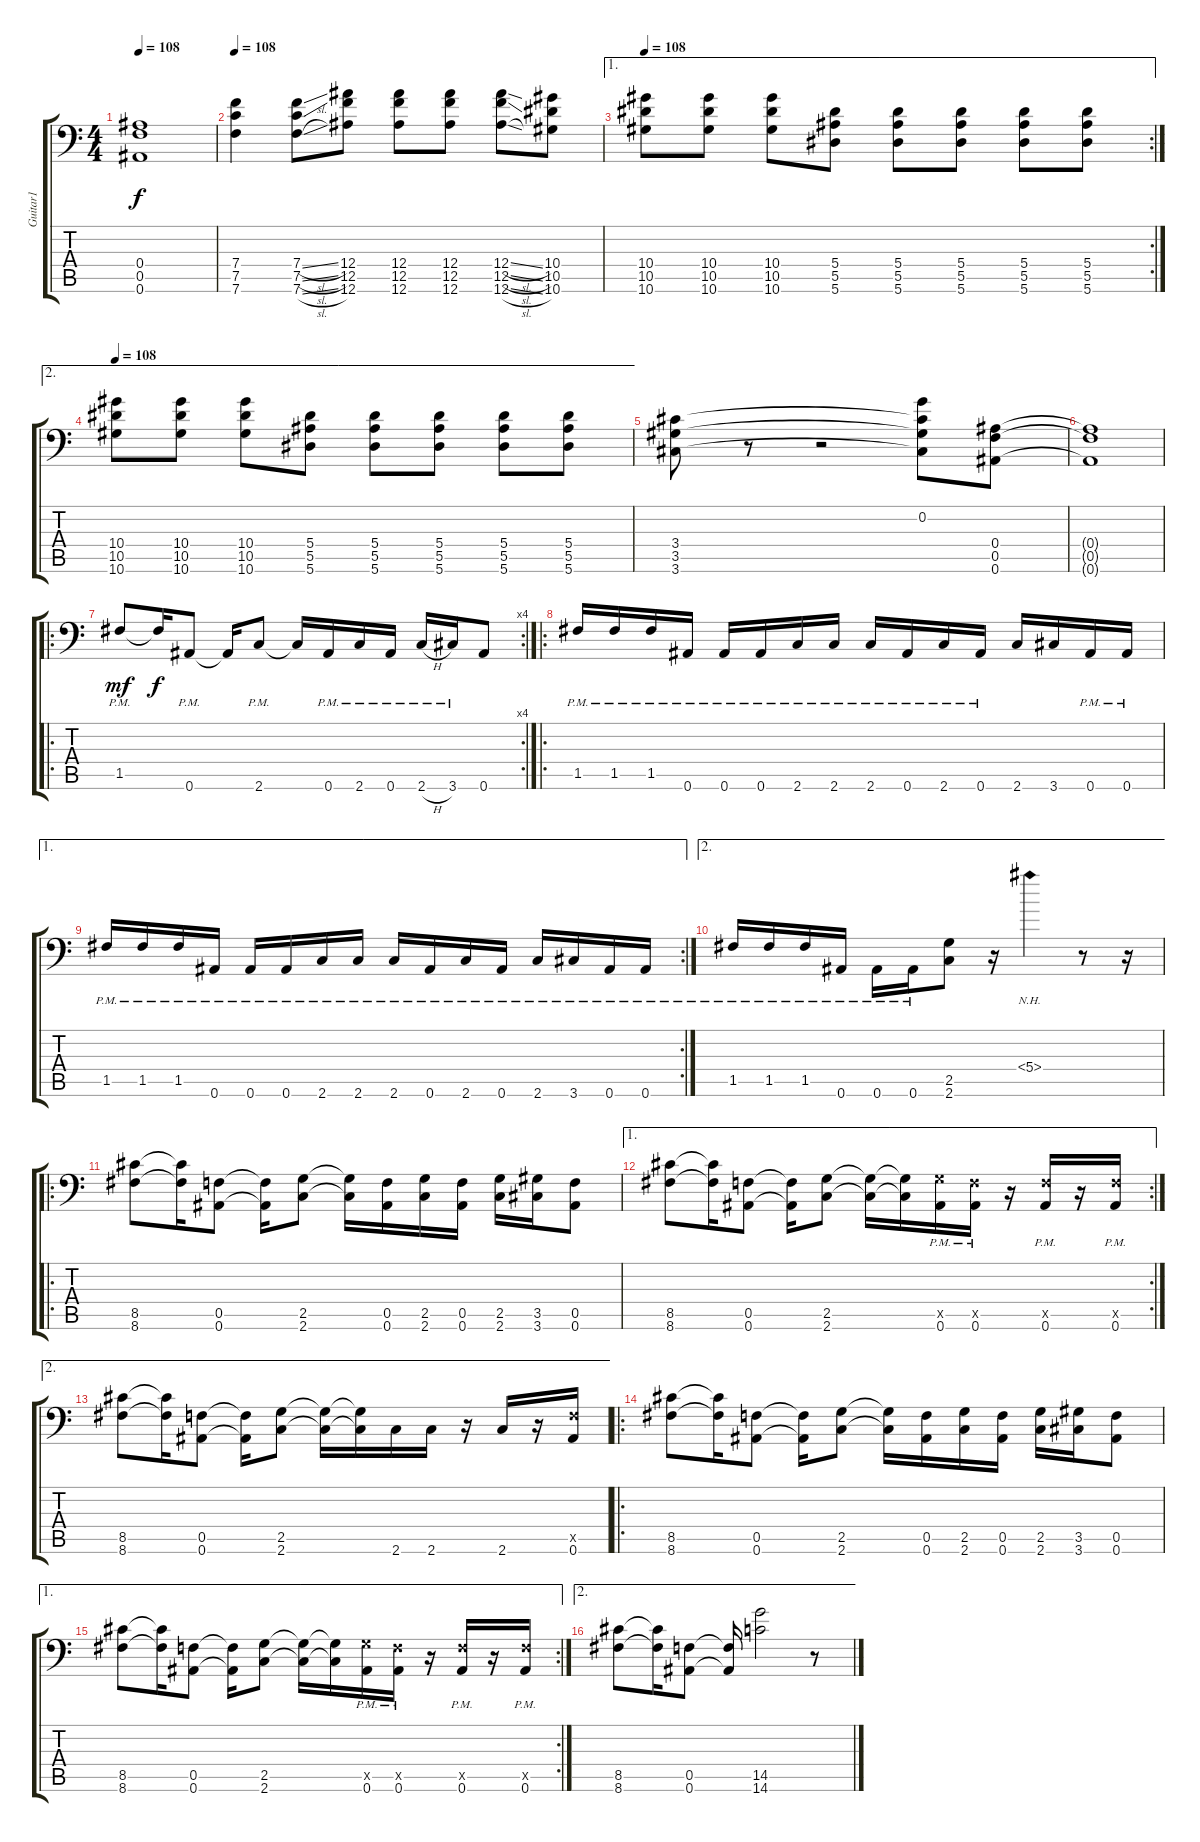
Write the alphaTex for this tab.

\track ("Guitar1" "Guitar1") {instrument distortionguitar}
\staff {score tabs}
\tuning (C4 G3 Eb3 Bb2 F2 Bb1) {hide}
\ts (4 4)
\tempo 108
\clef f4
\ks c
(0.4{t} 0.5{t} 0.6{t}).1{dy f} |
\tempo 108
(7.4 7.5 7.6).4 (7.4{sl} 7.5{sl} 7.6{sl}).8 (12.4 12.5 12.6).8 (12.4 12.5 12.6).8 (12.4 12.5 12.6).8 (12.4{sl} 12.5{sl} 12.6{sl}).8 (10.4 10.5 10.6).8 |
\ae 1
\rc 2
\tempo 108
(10.4 10.5 10.6).8 (10.4 10.5 10.6).8 (10.4 10.5 10.6).8 (5.4 5.5 5.6).8 (5.4 5.5 5.6).8 (5.4 5.5 5.6).8 (5.4 5.5 5.6).8 (5.4 5.5 5.6).8 |
\ae 2
\tempo 108
(10.4 10.5 10.6).8 (10.4 10.5 10.6).8 (10.4 10.5 10.6).8 (5.4 5.5 5.6).8 (5.4 5.5 5.6).8 (5.4 5.5 5.6).8 (5.4 5.5 5.6).8 (5.4 5.5 5.6).8 |
(3.4 3.5 3.6).8 r.8 r.2 (0.2 3.4{t} 3.5{t} 3.6{t}).8 (0.4 0.5 0.6).8 |
(0.4{t} 0.5{t} 0.6{t}).1 |
\ro
\rc 4
1.5{pm}.8{dy mf} 1.5{t}.16{dy f} 0.6{pm}.8 0.6{t}.16 2.6{pm}.8 2.6{t}.16 0.6{pm}.16 2.6{pm}.16 0.6{pm}.16 2.6{h pm}.16 3.6{pm}.16 0.6.8 |
\ro
1.5{pm}.16 1.5{pm}.16 1.5{pm}.16 0.6{pm}.16 0.6{pm}.16 0.6{pm}.16 2.6{pm}.16 2.6{pm}.16 2.6{pm}.16 0.6{pm}.16 2.6{pm}.16 0.6{pm}.16 2.6.16 3.6.16 0.6{pm}.16 0.6{pm}.16 |
\ae 1
\rc 2
1.5{pm}.16 1.5{pm}.16 1.5{pm}.16 0.6{pm}.16 0.6{pm}.16 0.6{pm}.16 2.6{pm}.16 2.6{pm}.16 2.6{pm}.16 0.6{pm}.16 2.6{pm}.16 0.6{pm}.16 2.6{pm}.16 3.6{pm}.16 0.6{pm}.16 0.6{pm}.16 |
\ae 2
1.5{pm}.16 1.5{pm}.16 1.5{pm}.16 0.6{pm}.16 0.6{pm}.16 0.6{pm}.16 (2.5 2.6).8 r.16 5.4{nh}.4 r.8 r.16 |
\ro
(8.5 8.6).8 (8.5{t} 8.6{t}).16 (0.5 0.6).8 (0.5{t} 0.6{t}).16 (2.5 2.6).8 (2.5{t} 2.6{t}).16 (0.5 0.6).16 (2.5 2.6).16 (0.5 0.6).16 (2.5 2.6).16 (3.5 3.6).16 (0.5 0.6).8 |
\ae 1
\rc 2
(8.5 8.6).8 (8.5{t} 8.6{t}).16 (0.5 0.6).8 (0.5{t} 0.6{t}).16 (2.5 2.6).8 (2.5{t} 2.6{t}).16 (2.5{t} 2.6{t}).16 (2.5{x} 0.6{pm}).16 (0.5{x} 0.6{pm}).16 r.16 (0.5{x} 0.6{pm}).16 r.16 (0.5{x} 0.6{pm}).16 |
\ae 2
(8.5 8.6).8 (8.5{t} 8.6{t}).16 (0.5 0.6).8 (0.5{t} 0.6{t}).16 (2.5 2.6).8 (2.5{t} 2.6{t}).16 (2.5{t} 2.6{t}).16 2.6.16 2.6.16 r.16 2.6.16 r.16 (0.5{x} 0.6).16 |
\ro
(8.5 8.6).8 (8.5{t} 8.6{t}).16 (0.5 0.6).8 (0.5{t} 0.6{t}).16 (2.5 2.6).8 (2.5{t} 2.6{t}).16 (0.5 0.6).16 (2.5 2.6).16 (0.5 0.6).16 (2.5 2.6).16 (3.5 3.6).16 (0.5 0.6).8 |
\ae 1
\rc 2
(8.5 8.6).8 (8.5{t} 8.6{t}).16 (0.5 0.6).8 (0.5{t} 0.6{t}).16 (2.5 2.6).8 (2.5{t} 2.6{t}).16 (2.5{t} 2.6{t}).16 (2.5{x} 0.6{pm}).16 (0.5{x} 0.6{pm}).16 r.16 (0.5{x} 0.6{pm}).16 r.16 (0.5{x} 0.6{pm}).16 |
\ae 2
(8.5 8.6).8 (8.5{t} 8.6{t}).16 (0.5 0.6).8 (0.5{t} 0.6{t}).16 (14.5 14.6).2 r.8
